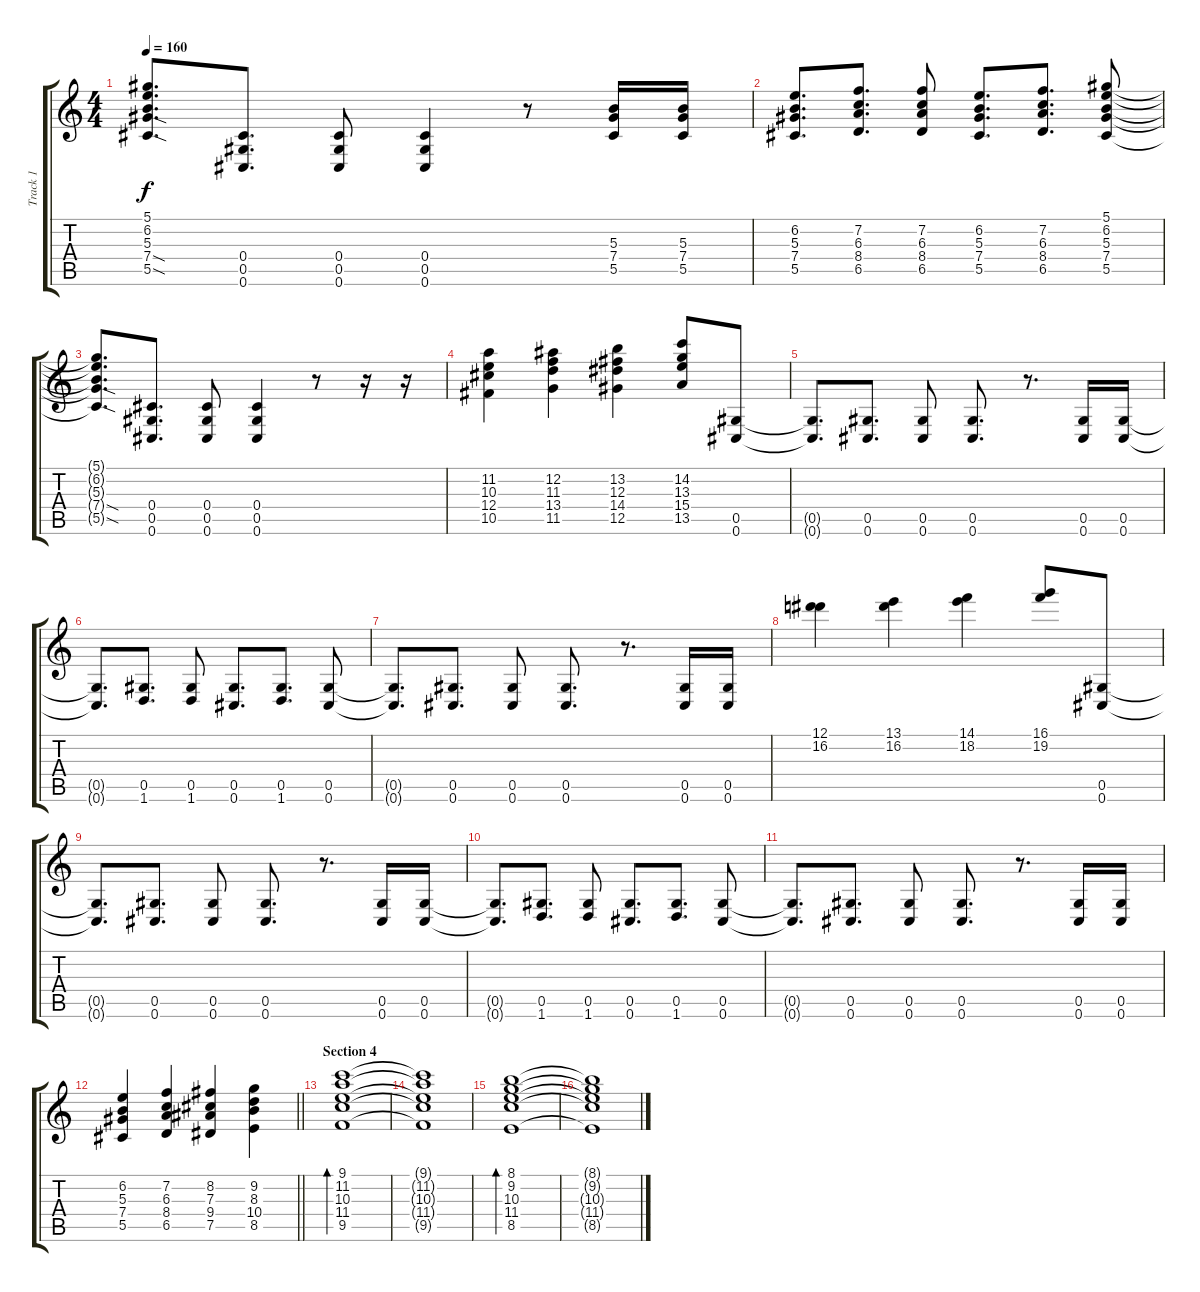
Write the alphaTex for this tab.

\track ("Track 1" "Track 1") {instrument overdrivenguitar}
\staff {score tabs}
\tuning (Eb4 Bb3 Gb3 Db3 Ab2 Db2) {hide}
\ts (4 4)
\tempo 160
\clef g2
\ks c
(5.1{t} 6.2{t} 5.3{t} 7.4{sod t} 5.5{sod t}).8{d dy f} (0.4 0.5 0.6).8{d} (0.4 0.5 0.6).8 (0.4 0.5 0.6).4 r.8 (5.3 7.4 5.5).16 (5.3 7.4 5.5).16 |
(6.2 5.3 7.4 5.5).8{d} (7.2 6.3 8.4 6.5).8{d} (7.2 6.3 8.4 6.5).8 (6.2 5.3 7.4 5.5).8{d} (7.2 6.3 8.4 6.5).8{d} (5.1 6.2 5.3 7.4 5.5).8 |
(5.1{t} 6.2{t} 5.3{t} 7.4{sod t} 5.5{sod t}).8{d} (0.4 0.5 0.6).8{d} (0.4 0.5 0.6).8 (0.4 0.5 0.6).4 r.8 r.16 r.16 |
(11.2 10.3 12.4 10.5).4 (12.2 11.3 13.4 11.5).4 (13.2 12.3 14.4 12.5).4 (14.2 13.3 15.4 13.5).8 (0.5 0.6).8 |
(0.5{t} 0.6{t}).8{d} (0.5 0.6).8{d} (0.5 0.6).8 (0.5 0.6).8{d} r.8{d} (0.5 0.6).16 (0.5 0.6).16 |
(0.5{t} 0.6{t}).8{d} (0.5 1.6).8{d} (0.5 1.6).8 (0.5 0.6).8{d} (0.5 1.6).8{d} (0.5 0.6).8 |
(0.5{t} 0.6{t}).8{d} (0.5 0.6).8{d} (0.5 0.6).8 (0.5 0.6).8{d} r.8{d} (0.5 0.6).16 (0.5 0.6).16 |
(12.1 16.2).4 (13.1 16.2).4 (14.1 18.2).4 (16.1 19.2).8 (0.5 0.6).8 |
(0.5{t} 0.6{t}).8{d} (0.5 0.6).8{d} (0.5 0.6).8 (0.5 0.6).8{d} r.8{d} (0.5 0.6).16 (0.5 0.6).16 |
(0.5{t} 0.6{t}).8{d} (0.5 1.6).8{d} (0.5 1.6).8 (0.5 0.6).8{d} (0.5 1.6).8{d} (0.5 0.6).8 |
(0.5{t} 0.6{t}).8{d} (0.5 0.6).8{d} (0.5 0.6).8 (0.5 0.6).8{d} r.8{d} (0.5 0.6).16 (0.5 0.6).16 |
\barLineRight lightlight
(6.2 5.3 7.4 5.5).4 (7.2 6.3 8.4 6.5).4 (8.2 7.3 9.4 7.5).4 (9.2 8.3 10.4 8.5).4 |
\section ("" "Section 4")
(9.1 11.2 10.3 11.4 9.5).1{bd 60 instrument electricguitarjazz} |
(9.1{t} 11.2{t} 10.3{t} 11.4{t} 9.5{t}).1 |
(8.1 9.2 10.3 11.4 8.5).1{bd 60} |
(8.1{t} 9.2{t} 10.3{t} 11.4{t} 8.5{t}).1
